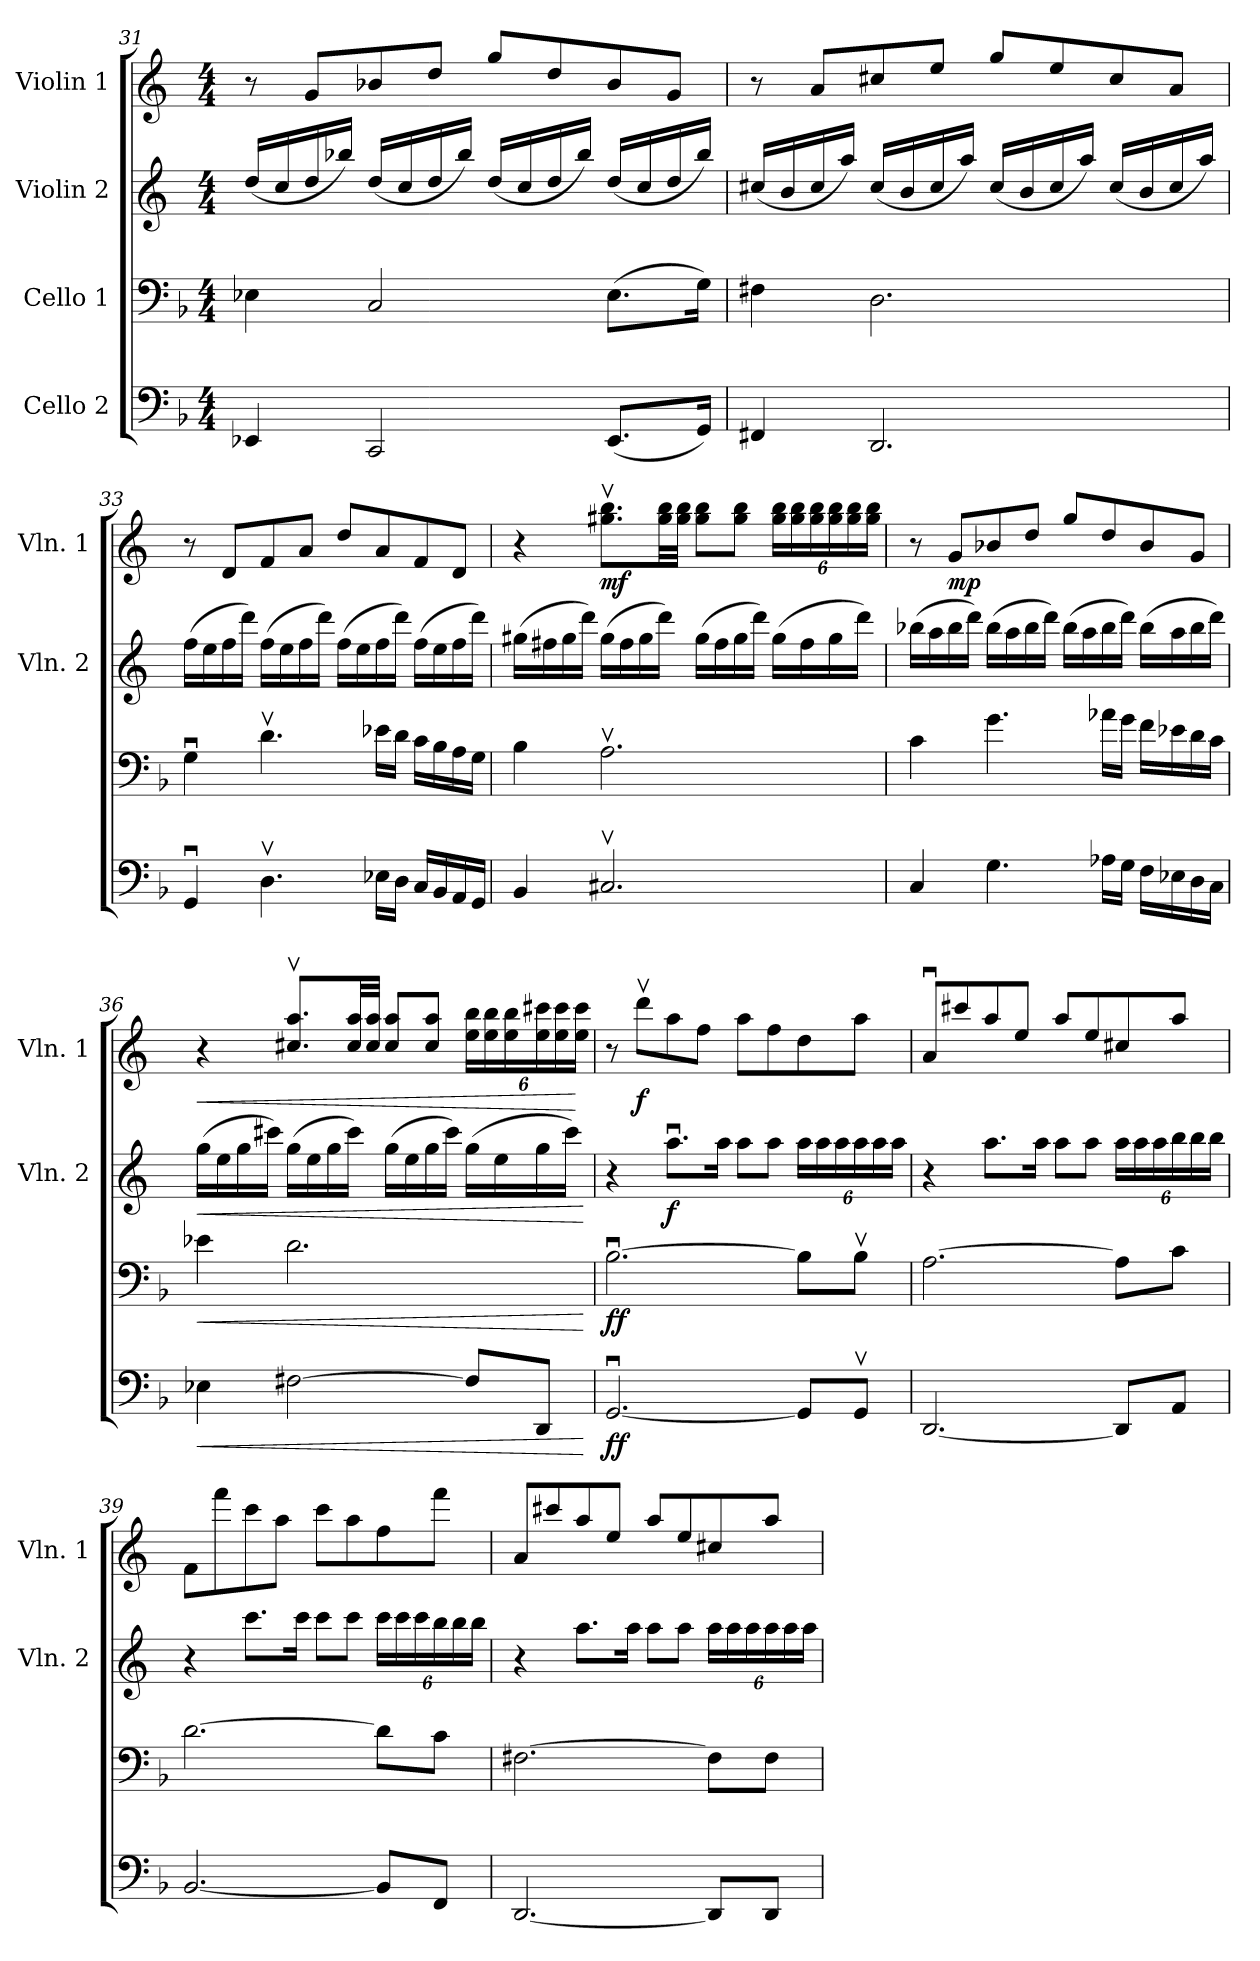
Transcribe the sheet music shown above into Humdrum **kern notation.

**kern	**dynam	**kern	**dynam	**kern	**dynam	**kern	**dynam
*part4	*part4	*part3	*part3	*part2	*part2	*part1	*part1
*staff4	*staff4	*staff3	*staff3	*staff2	*staff2	*staff1	*staff1
*I"Cello 2	*	*I"Cello 1	*	*I"Violin 2	*	*I"Violin 1	*
*	*	*	*	*I'Vln. 2	*	*I'Vln. 1	*
!!LO:LB:g=z
*clefF4	*	*clefF4	*	*clefG2	*	*clefG2	*
*	*	*	*	*ITrd4c7	*	*ITrd4c7	*
*k[b-]	*	*k[b-]	*	*k[b-]	*	*k[b-]	*
*d:	*	*d:	*	*d:	*	*d:	*
*M4/4	*	*M4/4	*	*M4/4	*	*M4/4	*
=31	=31	=31	=31	=31	=31	=31	=31
4EE-X/	.	4E-X\	.	(<16g/LL	.	8r	.
.	.	.	.	16f/	.	.	.
.	.	.	.	16g/	.	8c/L	.
.	.	.	.	16ee-X/JJ)	.	.	.
2CC/	.	2C/	.	(<16g/LL	.	8e-X/	.
.	.	.	.	16f/	.	.	.
.	.	.	.	16g/	.	8g/J	.
.	.	.	.	16ee-/JJ)	.	.	.
.	.	.	.	(<16g/LL	.	8cc/L	.
.	.	.	.	16f/	.	.	.
.	.	.	.	16g/	.	8g/	.
.	.	.	.	16ee-/JJ)	.	.	.
(<8.EE-/L	.	(>8.E-\L	.	(<16g/LL	.	8e-/	.
.	.	.	.	16f/	.	.	.
.	.	.	.	16g/	.	8c/J	.
16GG/Jk)	.	16G\Jk)	.	16ee-/JJ)	.	.	.
=32	=32	=32	=32	=32	=32	=32	=32
4FF#X/	.	4F#X\	.	(<16f#X/LL	.	8r	.
.	.	.	.	16e/	.	.	.
.	.	.	.	16f#/	.	8d/L	.
.	.	.	.	16dd/JJ)	.	.	.
2.DD/	.	2.D\	.	(<16f#/LL	.	8f#X/	.
.	.	.	.	16e/	.	.	.
.	.	.	.	16f#/	.	8a/J	.
.	.	.	.	16dd/JJ)	.	.	.
.	.	.	.	(<16f#/LL	.	8cc/L	.
.	.	.	.	16e/	.	.	.
.	.	.	.	16f#/	.	8a/	.
.	.	.	.	16dd/JJ)	.	.	.
.	.	.	.	(<16f#/LL	.	8f#/	.
.	.	.	.	16e/	.	.	.
.	.	.	.	16f#/	.	8d/J	.
.	.	.	.	16dd/JJ)	.	.	.
!!LO:PB:g=z
=33	=33	=33	=33	=33	=33	=33	=33
4GGu>/	.	4Gu>\	.	(>16b-\LL	.	8r	.
.	.	.	.	16a\	.	.	.
.	.	.	.	16b-\	.	8G/L	.
.	.	.	.	16gg\JJ)	.	.	.
4.Dv>\	.	4.dv>\	.	(>16b-\LL	.	8B-/	.
.	.	.	.	16a\	.	.	.
.	.	.	.	16b-\	.	8d/J	.
.	.	.	.	16gg\JJ)	.	.	.
.	.	.	.	(>16b-\LL	.	8g/L	.
.	.	.	.	16a\	.	.	.
16E-X\LL	.	16e-X\LL	.	16b-\	.	8d/	.
16D\JJ	.	16d\JJ	.	16gg\JJ)	.	.	.
16C/LL	.	16c\LL	.	(>16b-\LL	.	8B-/	.
16BB-/	.	16B-\	.	16a\	.	.	.
16AA/	.	16A\	.	16b-\	.	8G/J	.
16GG/JJ	.	16G\JJ	.	16gg\JJ)	.	.	.
=34	=34	=34	=34	=34	=34	=34	=34
4BB-/	.	4B-\	.	(>16cc#X\LL	.	4r	.
.	.	.	.	16bn\	.	.	.
.	.	.	.	16cc#\	.	.	.
.	.	.	.	16gg\JJ)	.	.	.
!	!	!	!	!	!	!	!LO:DY:b
2.C#Xv>/	.	2.Av>\	.	(>16cc#\LL	.	8.cc#X\v> 8.ee\v>L	mf
.	.	.	.	16b\	.	.	.
.	.	.	.	16cc#\	.	.	.
.	.	.	.	16gg\JJ)	.	32cc#\ 32ee\LL	.
.	.	.	.	.	.	32cc#\ 32ee\JJJ	.
.	.	.	.	(>16cc#\LL	.	8cc#\ 8ee\L	.
.	.	.	.	16b\	.	.	.
.	.	.	.	16cc#\	.	8cc#\ 8ee\J	.
.	.	.	.	16gg\JJ)	.	.	.
.	.	.	.	(>16cc#\LL	.	24cc#\ 24ee\LL	.
.	.	.	.	.	.	24cc#\ 24ee\	.
.	.	.	.	16b\	.	.	.
.	.	.	.	.	.	24cc#\ 24ee\	.
.	.	.	.	16cc#\	.	24cc#\ 24ee\	.
.	.	.	.	.	.	24cc#\ 24ee\	.
.	.	.	.	16gg\JJ)	.	.	.
.	.	.	.	.	.	24cc#\ 24ee\JJ	.
!!LO:LB:g=z
=35	=35	=35	=35	=35	=35	=35	=35
4C/	.	4c\	.	(>16ee-X\LL	.	8r	.
.	.	.	.	16dd\	.	.	.
!	!	!	!	!	!	!	!LO:DY:b
.	.	.	.	16ee-\	.	8c/L	mp
.	.	.	.	16gg\JJ)	.	.	.
4.G\	.	4.g\	.	(>16ee-\LL	.	8e-X/	.
.	.	.	.	16dd\	.	.	.
.	.	.	.	16ee-\	.	8g/J	.
.	.	.	.	16gg\JJ)	.	.	.
.	.	.	.	(>16ee-\LL	.	8cc/L	.
.	.	.	.	16dd\	.	.	.
16A-X\LL	.	16a-X\LL	.	16ee-\	.	8g/	.
16G\JJ	.	16g\JJ	.	16gg\JJ)	.	.	.
16F\LL	.	16f\LL	.	(>16ee-\LL	.	8e-/	.
16E-X\	.	16e-X\	.	16dd\	.	.	.
16D\	.	16d\	.	16ee-\	.	8c/J	.
16C\JJ	.	16c\JJ	.	16gg\JJ)	.	.	.
=36	=36	=36	=36	=36	=36	=36	=36
!	!LO:HP:b	!	!LO:HP:b	!	!LO:HP:b	!	!LO:HP:b
4E-X\	<	4e-X\	<	(>16cc\LL	<	4r	<
.	.	.	.	16a\	.	.	.
.	.	.	.	16cc\	.	.	.
.	.	.	.	16ff#X\JJ)	.	.	.
[2F#X\	.	2.d\	.	(>16cc\LL	.	8.f#X/v> 8.dd/v>L	.
.	.	.	.	16a\	.	.	.
.	.	.	.	16cc\	.	.	.
.	.	.	.	16ff#\JJ)	.	32f#/ 32dd/LL	.
.	.	.	.	.	.	32f#/ 32dd/JJJ	.
.	.	.	.	(>16cc\LL	.	8f#/ 8dd/L	.
.	.	.	.	16a\	.	.	.
.	.	.	.	16cc\	.	8f#/ 8dd/J	.
.	.	.	.	16ff#\JJ)	.	.	.
8F#/L]	.	.	.	(>16cc\LL	.	24a\ 24ee\LL	.
.	.	.	.	.	.	24a\ 24ee\	.
.	.	.	.	16a\	.	.	.
.	.	.	.	.	.	24a\ 24ee\	.
8DD/J	.	.	.	16cc\	.	24a\ 24ff#X\	.
.	.	.	.	.	.	24a\ 24ff#\	.
.	.	.	.	16ff#\JJ)	.	.	.
.	.	.	.	.	.	24a\ 24ff#\JJ	[
.	[	.	[	.	[	.	.
!!LO:PB:g=z
=37	=37	=37	=37	=37	=37	=37	=37
!	!LO:DY:b	!	!LO:DY:b	!	!	!	!
[2.GGu>/	ff	[2.B-u>\	ff	4r	.	8r	.
!	!	!	!	!	!	!	!LO:DY:b
.	.	.	.	.	.	8ggv>\L	f
!	!	!	!	!	!LO:DY:b	!	!
.	.	.	.	8.ddu>\L	f	8dd\	.
.	.	.	.	.	.	8b-\J	.
.	.	.	.	16dd\Jk	.	.	.
.	.	.	.	8dd\L	.	8dd\L	.
.	.	.	.	8dd\J	.	8b-\	.
8GG/L]	.	8B-\L]	.	24dd\LL	.	8g\	.
.	.	.	.	24dd\	.	.	.
.	.	.	.	24dd\	.	.	.
8GGv>/J	.	8B-v>\J	.	24dd\	.	8dd\J	.
.	.	.	.	24dd\	.	.	.
.	.	.	.	24dd\JJ	.	.	.
=38	=38	=38	=38	=38	=38	=38	=38
[2.DD/	.	[2.A\	.	4r	.	8du>/L	.
.	.	.	.	.	.	8ff#X/	.
.	.	.	.	8.dd\L	.	8dd/	.
.	.	.	.	.	.	8a/J	.
.	.	.	.	16dd\Jk	.	.	.
.	.	.	.	8dd\L	.	8dd/L	.
.	.	.	.	8dd\J	.	8a/	.
8DD/L]	.	8A\L]	.	24dd\LL	.	8f#X/	.
.	.	.	.	24dd\	.	.	.
.	.	.	.	24dd\	.	.	.
8AA/J	.	8c\J	.	24ee\	.	8dd/J	.
.	.	.	.	24ee\	.	.	.
.	.	.	.	24ee\JJ	.	.	.
=39	=39	=39	=39	=39	=39	=39	=39
[2.BB-/	.	[2.d\	.	4r	.	8B-\L	.
.	.	.	.	.	.	8bb-\	.
.	.	.	.	8.ff\L	.	8ff\	.
.	.	.	.	.	.	8dd\J	.
.	.	.	.	16ff\Jk	.	.	.
.	.	.	.	8ff\L	.	8ff\L	.
.	.	.	.	8ff\J	.	8dd\	.
8BB-/L]	.	8d\L]	.	24ff\LL	.	8b-\	.
.	.	.	.	24ff\	.	.	.
.	.	.	.	24ff\	.	.	.
8FF/J	.	8c\J	.	24ee\	.	8bb-\J	.
.	.	.	.	24ee\	.	.	.
.	.	.	.	24ee\JJ	.	.	.
!!LO:LB:g=z
=40	=40	=40	=40	=40	=40	=40	=40
[2.DD/	.	[2.F#X\	.	4r	.	8d/L	.
.	.	.	.	.	.	8ff#X/	.
.	.	.	.	8.dd\L	.	8dd/	.
.	.	.	.	.	.	8a/J	.
.	.	.	.	16dd\Jk	.	.	.
.	.	.	.	8dd\L	.	8dd/L	.
.	.	.	.	8dd\J	.	8a/	.
8DD/L]	.	8F#\L]	.	24dd\LL	.	8f#X/	.
.	.	.	.	24dd\	.	.	.
.	.	.	.	24dd\	.	.	.
8DD/J	.	8F#\J	.	24dd\	.	8dd/J	.
.	.	.	.	24dd\	.	.	.
.	.	.	.	24dd\JJ	.	.	.
=	=	=	=	=	=	=	=
*-	*-	*-	*-	*-	*-	*-	*-
